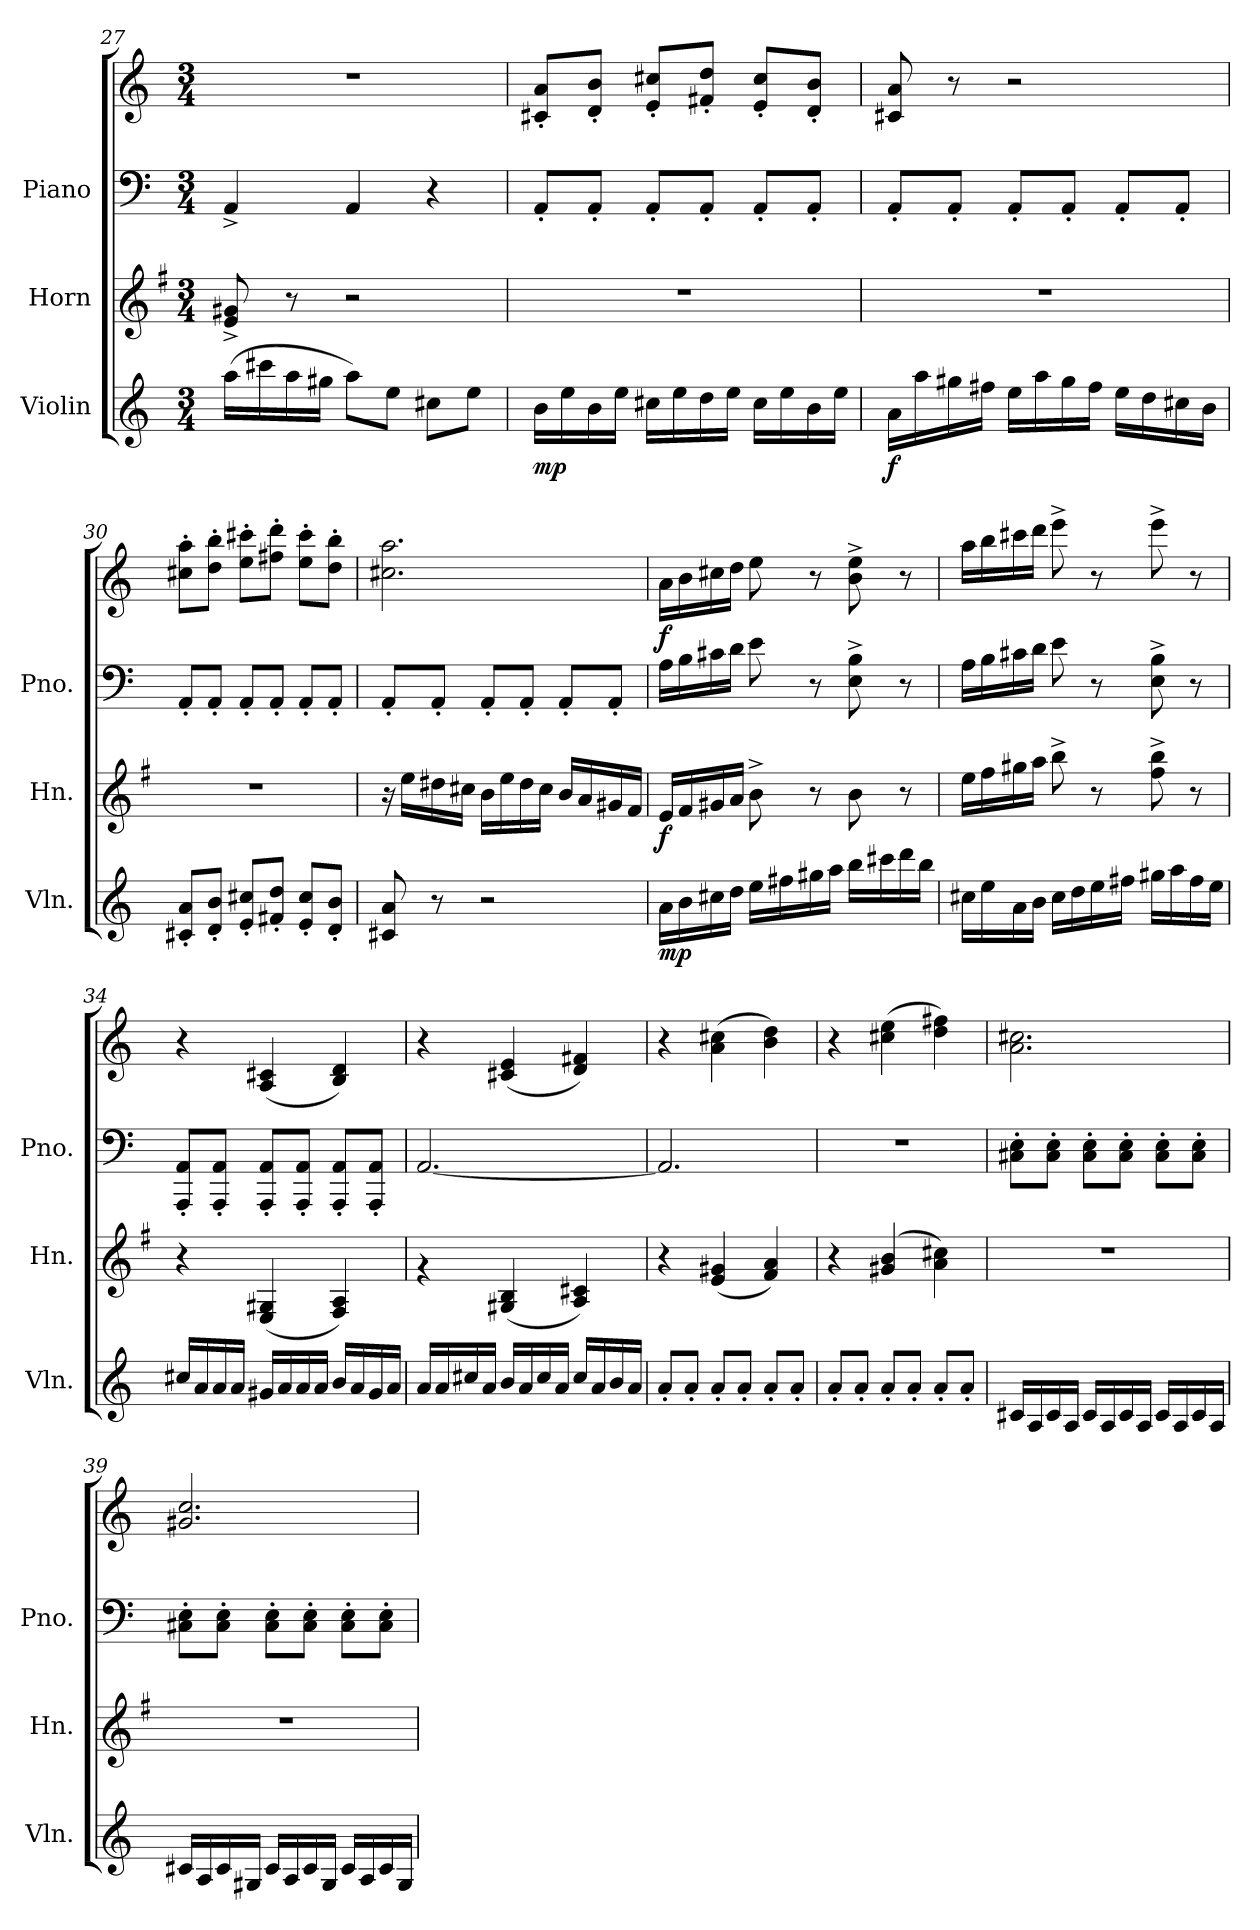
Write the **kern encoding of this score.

**kern	**dynam	**kern	**dynam	**kern	**kern	**dynam
*part3	*part3	*part2	*part2	*part1	*part1	*part1
*staff4	*staff4	*staff3	*staff3	*staff2	*staff1	*staff1/2
*I"Violin	*	*I"Horn	*	*I"Piano	*	*
*I'Vln.	*	*I'Hn.	*	*I'Pno.	*	*
!!LO:LB:g=z
*clefG2	*	*clefG2	*	*clefF4	*clefG2	*
*	*	*ITrd4c7	*	*	*	*
*k[]	*	*k[]	*	*k[]	*k[]	*
*C:	*	*C:	*	*C:	*C:	*
*M3/4	*	*M3/4	*	*M3/4	*M3/4	*
=27	=27	=27	=27	=27	=27	=27
(16aa\LL	.	8A/^ 8c#X/^	.	4AA^/	2.r	.
16ccc#X\	.	.	.	.	.	.
16aa\	.	8r	.	.	.	.
16gg#X\JJ	.	.	.	.	.	.
8aa\L)	.	2r	.	4AA/	.	.
8ee\J	.	.	.	.	.	.
8cc#X\L	.	.	.	4r	.	.
8ee\J	.	.	.	.	.	.
=28	=28	=28	=28	=28	=28	=28
!	!LO:DY:b	!	!	!	!	!
16b\LL	mp	2.r	.	8AA'/L	8c#X/' 8a/'L	.
16ee\	.	.	.	.	.	.
16b\	.	.	.	8AA'/J	8d/' 8b/'J	.
16ee\JJ	.	.	.	.	.	.
16cc#X\LL	.	.	.	8AA'/L	8e/' 8cc#X/'L	.
16ee\	.	.	.	.	.	.
16dd\	.	.	.	8AA'/J	8f#X/' 8dd/'J	.
16ee\JJ	.	.	.	.	.	.
16cc#\LL	.	.	.	8AA'/L	8e/' 8cc#/'L	.
16ee\	.	.	.	.	.	.
16b\	.	.	.	8AA'/J	8d/' 8b/'J	.
16ee\JJ	.	.	.	.	.	.
=29	=29	=29	=29	=29	=29	=29
!	!LO:DY:b	!	!	!	!	!
16a\LL	f	2.r	.	8AA'/L	8c#X/ 8a/	.
16aa\	.	.	.	.	.	.
16gg#X\	.	.	.	8AA'/J	8r	.
16ff#X\JJ	.	.	.	.	.	.
16ee\LL	.	.	.	8AA'/L	2r	.
16aa\	.	.	.	.	.	.
16gg#\	.	.	.	8AA'/J	.	.
16ff#\JJ	.	.	.	.	.	.
16ee\LL	.	.	.	8AA'/L	.	.
16dd\	.	.	.	.	.	.
16cc#X\	.	.	.	8AA'/J	.	.
16b\JJ	.	.	.	.	.	.
=30	=30	=30	=30	=30	=30	=30
8c#X/' 8a/'L	.	2.r	.	8AA'/L	8cc#X\' 8aa\'L	.
8d/' 8b/'J	.	.	.	8AA'/J	8dd\' 8bb\'J	.
8e/' 8cc#X/'L	.	.	.	8AA'/L	8ee\' 8ccc#X\'L	.
8f#X/' 8dd/'J	.	.	.	8AA'/J	8ff#X\' 8ddd\'J	.
8e/' 8cc#/'L	.	.	.	8AA'/L	8ee\' 8ccc#\'L	.
8d/' 8b/'J	.	.	.	8AA'/J	8dd\' 8bb\'J	.
!!LO:LB:g=z
=31	=31	=31	=31	=31	=31	=31
8c#X/ 8a/	.	16r	.	8AA'/L	2.cc#X\ 2.aa\	.
.	.	16a\LL	.	.	.	.
8r	.	16g#X\	.	8AA'/J	.	.
.	.	16f#X\JJ	.	.	.	.
2r	.	16e\LL	.	8AA'/L	.	.
.	.	16a\	.	.	.	.
.	.	16g#\	.	8AA'/J	.	.
.	.	16f#\JJ	.	.	.	.
.	.	16e/LL	.	8AA'/L	.	.
.	.	16d/	.	.	.	.
.	.	16c#X/	.	8AA'/J	.	.
.	.	16B/JJ	.	.	.	.
=32	=32	=32	=32	=32	=32	=32
!	!LO:DY:b	!	!LO:DY:b	!	!	!LO:DY:b
16a\LL	mp	16A/LL	f	16A\LL	16a\LL	f
16b\	.	16B/	.	16B\	16b\	.
16cc#X\	.	16c#X/	.	16c#X\	16cc#X\	.
16dd\JJ	.	16d/JJ	.	16d\JJ	16dd\JJ	.
16ee\LL	.	8e^\	.	8e\	8ee\	.
16ff#X\	.	.	.	.	.	.
16gg#X\	.	8r	.	8r	8r	.
16aa\JJ	.	.	.	.	.	.
16bb\LL	.	8e\	.	8E\^ 8B\^	8b\^ 8ee\^	.
16ccc#X\	.	.	.	.	.	.
16ddd\	.	8r	.	8r	8r	.
16bb\JJ	.	.	.	.	.	.
=33	=33	=33	=33	=33	=33	=33
16cc#X\LL	.	16a\LL	.	16A\LL	16aa\LL	.
16ee\	.	16b\	.	16B\	16bb\	.
16a\	.	16cc#X\	.	16c#X\	16ccc#X\	.
16b\JJ	.	16dd\JJ	.	16d\JJ	16ddd\JJ	.
16cc#\LL	.	8ee^\	.	8e\	8eee^\	.
16dd\	.	.	.	.	.	.
16ee\	.	8r	.	8r	8r	.
16ff#X\JJ	.	.	.	.	.	.
16gg#X\LL	.	8b\^ 8ee\^	.	8E\^ 8B\^	8eee^\	.
16aa\	.	.	.	.	.	.
16ff#\	.	8r	.	8r	8r	.
16ee\JJ	.	.	.	.	.	.
!!LO:LB:g=z
=34	=34	=34	=34	=34	=34	=34
16cc#X/LL	.	4r	.	8AAA/' 8AA/'L	4r	.
16a/	.	.	.	.	.	.
16a/	.	.	.	8AAA/' 8AA/'J	.	.
16a/JJ	.	.	.	.	.	.
16g#X/LL	.	(4AA/ 4C#X/	.	8AAA/' 8AA/'L	(4A/ 4c#X/	.
16a/	.	.	.	.	.	.
16a/	.	.	.	8AAA/' 8AA/'J	.	.
16a/JJ	.	.	.	.	.	.
16b/LL	.	4BB/ 4D/)	.	8AAA/' 8AA/'L	4B/ 4d/)	.
16a/	.	.	.	.	.	.
16g#/	.	.	.	8AAA/' 8AA/'J	.	.
16a/JJ	.	.	.	.	.	.
=35	=35	=35	=35	=35	=35	=35
16a/LL	.	4rg	.	[2.AA/	4r	.
16a/	.	.	.	.	.	.
16cc#X/	.	.	.	.	.	.
16a/JJ	.	.	.	.	.	.
16b/LL	.	(4C#X/ 4E/	.	.	(4c#X/ 4e/	.
16a/	.	.	.	.	.	.
16cc#/	.	.	.	.	.	.
16a/JJ	.	.	.	.	.	.
16cc#/LL	.	4D/ 4F#X/)	.	.	4d/ 4f#X/)	.
16a/	.	.	.	.	.	.
16b/	.	.	.	.	.	.
16a/JJ	.	.	.	.	.	.
=36	=36	=36	=36	=36	=36	=36
8a'/L	.	4r	.	2.AA/]	4r	.
8a'/J	.	.	.	.	.	.
8a'/L	.	(4A/ 4c#X/	.	.	(4a\ 4cc#X\	.
8a'/J	.	.	.	.	.	.
8a'/L	.	4B/ 4d/)	.	.	4b\ 4dd\)	.
8a'/J	.	.	.	.	.	.
=37	=37	=37	=37	=37	=37	=37
8a'/L	.	4r	.	2.r	4r	.
8a'/J	.	.	.	.	.	.
8a'/L	.	(4c#X/ 4e/	.	.	(4cc#X\ 4ee\	.
8a'/J	.	.	.	.	.	.
8a'/L	.	4d\ 4f#X\)	.	.	4dd\ 4ff#X\)	.
8a'/J	.	.	.	.	.	.
!!LO:LB:g=z
=38	=38	=38	=38	=38	=38	=38
16c#X/LL	.	2.r	.	8C#X\' 8E\'L	2.a\ 2.cc#X\	.
16A/	.	.	.	.	.	.
16c#/	.	.	.	8C#\' 8E\'J	.	.
16A/JJ	.	.	.	.	.	.
16c#/LL	.	.	.	8C#\' 8E\'L	.	.
16A/	.	.	.	.	.	.
16c#/	.	.	.	8C#\' 8E\'J	.	.
16A/JJ	.	.	.	.	.	.
16c#/LL	.	.	.	8C#\' 8E\'L	.	.
16A/	.	.	.	.	.	.
16c#/	.	.	.	8C#\' 8E\'J	.	.
16A/JJ	.	.	.	.	.	.
=39	=39	=39	=39	=39	=39	=39
16c#X/LL	.	2.r	.	8C#X\' 8E\'L	2.g#X/ 2.cc/	.
16A/	.	.	.	.	.	.
16c#/	.	.	.	8C#\' 8E\'J	.	.
16G#X/JJ	.	.	.	.	.	.
16c#/LL	.	.	.	8C#\' 8E\'L	.	.
16A/	.	.	.	.	.	.
16c#/	.	.	.	8C#\' 8E\'J	.	.
16G#/JJ	.	.	.	.	.	.
16c#/LL	.	.	.	8C#\' 8E\'L	.	.
16A/	.	.	.	.	.	.
16c#/	.	.	.	8C#\' 8E\'J	.	.
16G#/JJ	.	.	.	.	.	.
=	=	=	=	=	=	=
*-	*-	*-	*-	*-	*-	*-
